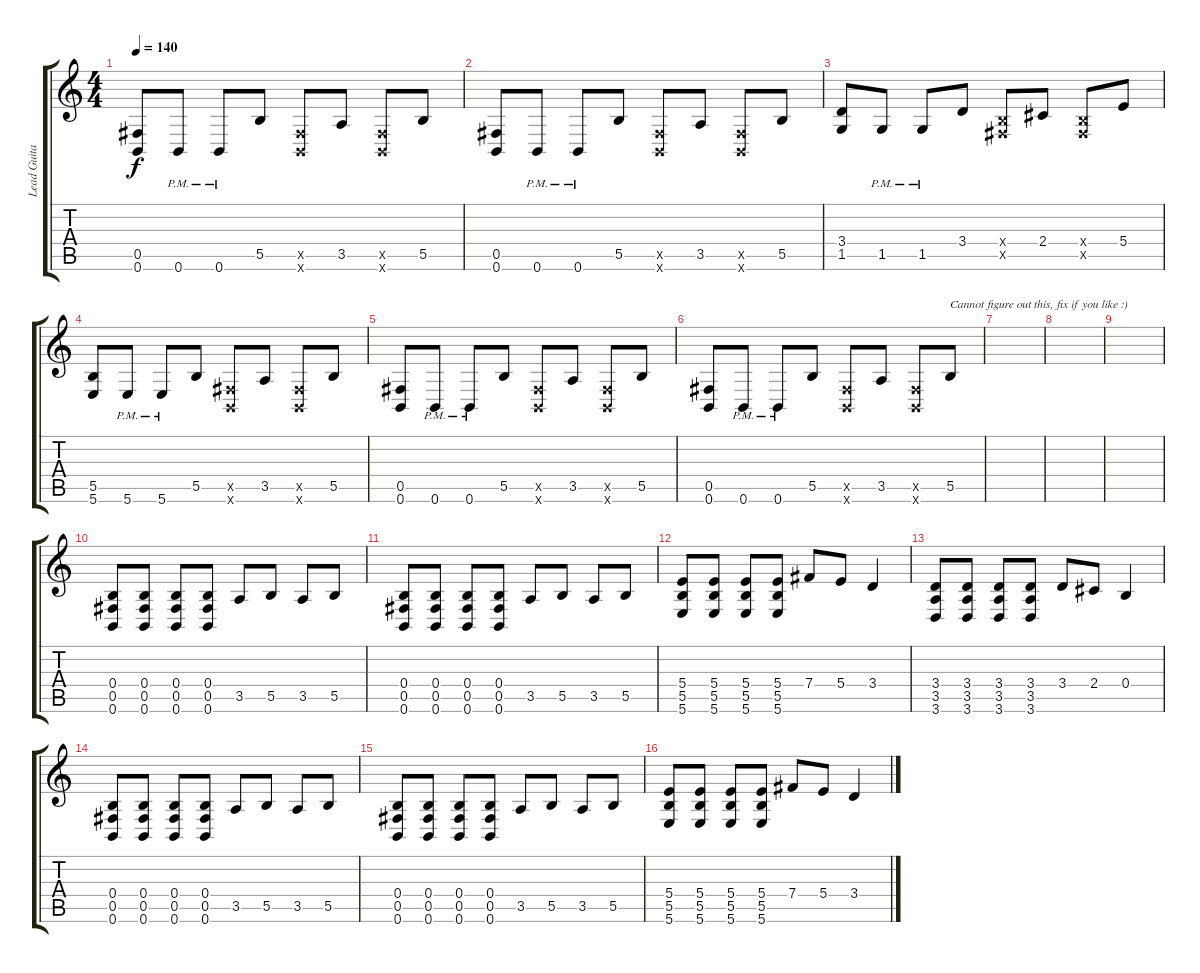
\track ("Lead Guitar" "Lead Guita") {instrument distortionguitar}
\staff {score tabs}
\tuning (Db4 Ab3 E3 B2 Gb2 B1) {hide}
\ts (4 4)
\tempo 140
\clef g2
\ks c
(0.5 0.6).8{dy f} 0.6{pm}.8 0.6{pm}.8 5.5.8 (0.5{x} 0.6{x}).8 3.5.8 (0.5{x} 0.6{x}).8 5.5.8 |
(0.5 0.6).8 0.6{pm}.8 0.6{pm}.8 5.5.8 (0.5{x} 0.6{x}).8 3.5.8 (0.5{x} 0.6{x}).8 5.5.8 |
(3.4 1.5).8 1.5{pm}.8 1.5{pm}.8 3.4.8 (0.4{x} 0.5{x}).8 2.4.8 (0.4{x} 0.5{x}).8 5.4.8 |
(5.5 5.6).8 5.6{pm}.8 5.6{pm}.8 5.5.8 (0.5{x} 0.6{x}).8 3.5.8 (0.5{x} 0.6{x}).8 5.5.8 |
(0.5 0.6).8 0.6{pm}.8 0.6{pm}.8 5.5.8 (0.5{x} 0.6{x}).8 3.5.8 (0.5{x} 0.6{x}).8 5.5.8 |
(0.5 0.6).8 0.6{pm}.8 0.6{pm}.8 5.5.8 (0.5{x} 0.6{x}).8 3.5.8 (0.5{x} 0.6{x}).8 5.5.8{txt "Cannot figure out this, fix if you like :)"} |
|
|
|
(0.4 0.5 0.6).8 (0.4 0.5 0.6).8 (0.4 0.5 0.6).8 (0.4 0.5 0.6).8 3.5.8 5.5.8 3.5.8 5.5.8 |
(0.4 0.5 0.6).8 (0.4 0.5 0.6).8 (0.4 0.5 0.6).8 (0.4 0.5 0.6).8 3.5.8 5.5.8 3.5.8 5.5.8 |
(5.4 5.5 5.6).8 (5.4 5.5 5.6).8 (5.4 5.5 5.6).8 (5.4 5.5 5.6).8 7.4.8 5.4.8 3.4.4 |
(3.4 3.5 3.6).8 (3.4 3.5 3.6).8 (3.4 3.5 3.6).8 (3.4 3.5 3.6).8 3.4.8 2.4.8 0.4.4 |
(0.4 0.5 0.6).8 (0.4 0.5 0.6).8 (0.4 0.5 0.6).8 (0.4 0.5 0.6).8 3.5.8 5.5.8 3.5.8 5.5.8 |
(0.4 0.5 0.6).8 (0.4 0.5 0.6).8 (0.4 0.5 0.6).8 (0.4 0.5 0.6).8 3.5.8 5.5.8 3.5.8 5.5.8 |
(5.4 5.5 5.6).8 (5.4 5.5 5.6).8 (5.4 5.5 5.6).8 (5.4 5.5 5.6).8 7.4.8 5.4.8 3.4.4
